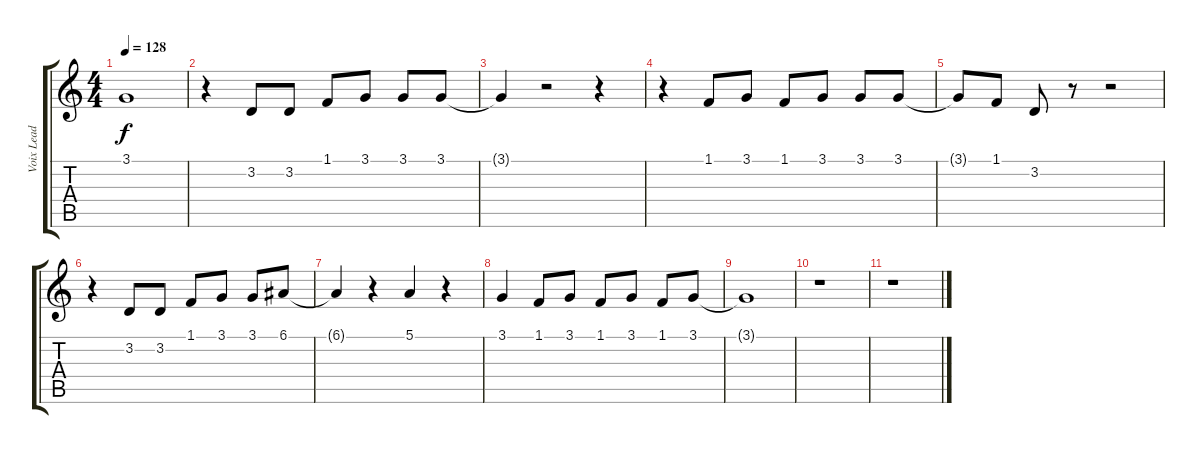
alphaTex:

\track ("Voix Lead" "Voix Lead") {instrument altosax}
\staff {score tabs}
\tuning (E4 B3 G3 D3 A2 E2) {hide}
\ts (4 4)
\tempo 128
\clef g2
\ks c
3.1{t}.1{dy f} |
r.4 3.2.8 3.2.8 1.1.8 3.1.8 3.1.8 3.1.8 |
3.1{t}.4 r.2 r.4 |
r.4 1.1.8 3.1.8 1.1.8 3.1.8 3.1.8 3.1.8 |
3.1{t}.8 1.1.8 3.2.8 r.8 r.2 |
r.4 3.2.8 3.2.8 1.1.8 3.1.8 3.1.8 6.1.8 |
6.1{t}.4 r.4 5.1.4 r.4 |
3.1.4 1.1.8 3.1.8 1.1.8 3.1.8 1.1.8 3.1.8 |
3.1{t}.1 |
r.1 |
r.1
